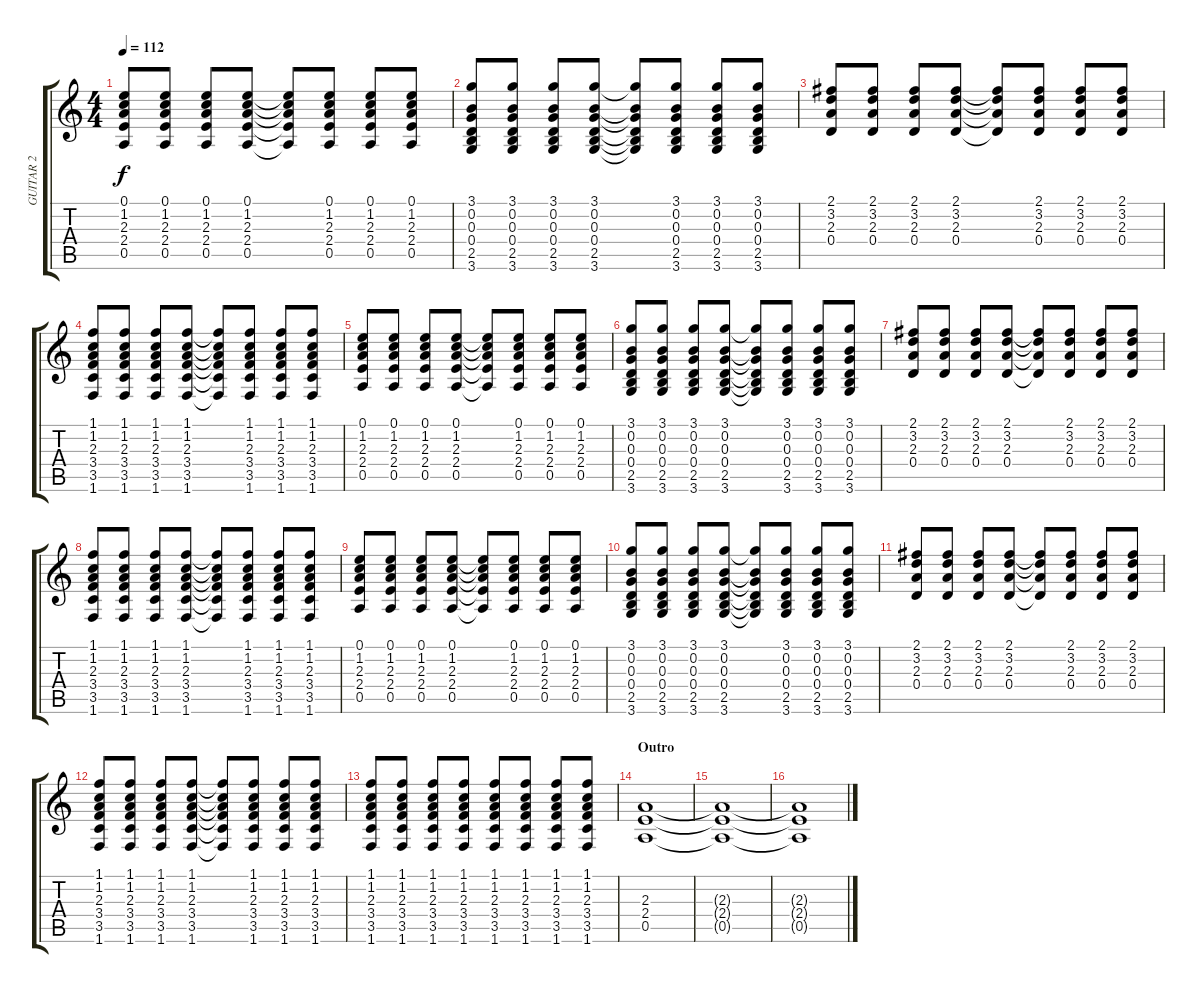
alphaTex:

\track ("GUITAR 2" "GUITAR 2") {instrument distortionguitar}
\staff {score tabs}
\tuning (E4 B3 G3 D3 A2 E2) {hide}
\ts (4 4)
\tempo 112
\clef g2
\ks c
(0.1 1.2 2.3 2.4 0.5).8{dy f} (0.1 1.2 2.3 2.4 0.5).8 (0.1 1.2 2.3 2.4 0.5).8 (0.1 1.2 2.3 2.4 0.5).8 (0.1{t} 1.2{t} 2.3{t} 2.4{t} 0.5{t}).8 (0.1 1.2 2.3 2.4 0.5).8 (0.1 1.2 2.3 2.4 0.5).8 (0.1 1.2 2.3 2.4 0.5).8 |
(3.1 0.2 0.3 0.4 2.5 3.6).8 (3.1 0.2 0.3 0.4 2.5 3.6).8 (3.1 0.2 0.3 0.4 2.5 3.6).8 (3.1 0.2 0.3 0.4 2.5 3.6).8 (3.1{t} 0.2{t} 0.3{t} 0.4{t} 2.5{t} 3.6{t}).8 (3.1 0.2 0.3 0.4 2.5 3.6).8 (3.1 0.2 0.3 0.4 2.5 3.6).8 (3.1 0.2 0.3 0.4 2.5 3.6).8 |
(2.1 3.2 2.3 0.4).8 (2.1 3.2 2.3 0.4).8 (2.1 3.2 2.3 0.4).8 (2.1 3.2 2.3 0.4).8 (2.1{t} 3.2{t} 2.3{t} 0.4{t}).8 (2.1 3.2 2.3 0.4).8 (2.1 3.2 2.3 0.4).8 (2.1 3.2 2.3 0.4).8 |
(1.1 1.2 2.3 3.4 3.5 1.6).8 (1.1 1.2 2.3 3.4 3.5 1.6).8 (1.1 1.2 2.3 3.4 3.5 1.6).8 (1.1 1.2 2.3 3.4 3.5 1.6).8 (1.1{t} 1.2{t} 2.3{t} 3.4{t} 3.5{t} 1.6{t}).8 (1.1 1.2 2.3 3.4 3.5 1.6).8 (1.1 1.2 2.3 3.4 3.5 1.6).8 (1.1 1.2 2.3 3.4 3.5 1.6).8 |
(0.1 1.2 2.3 2.4 0.5).8 (0.1 1.2 2.3 2.4 0.5).8 (0.1 1.2 2.3 2.4 0.5).8 (0.1 1.2 2.3 2.4 0.5).8 (0.1{t} 1.2{t} 2.3{t} 2.4{t} 0.5{t}).8 (0.1 1.2 2.3 2.4 0.5).8 (0.1 1.2 2.3 2.4 0.5).8 (0.1 1.2 2.3 2.4 0.5).8 |
(3.1 0.2 0.3 0.4 2.5 3.6).8 (3.1 0.2 0.3 0.4 2.5 3.6).8 (3.1 0.2 0.3 0.4 2.5 3.6).8 (3.1 0.2 0.3 0.4 2.5 3.6).8 (3.1{t} 0.2{t} 0.3{t} 0.4{t} 2.5{t} 3.6{t}).8 (3.1 0.2 0.3 0.4 2.5 3.6).8 (3.1 0.2 0.3 0.4 2.5 3.6).8 (3.1 0.2 0.3 0.4 2.5 3.6).8 |
(2.1 3.2 2.3 0.4).8 (2.1 3.2 2.3 0.4).8 (2.1 3.2 2.3 0.4).8 (2.1 3.2 2.3 0.4).8 (2.1{t} 3.2{t} 2.3{t} 0.4{t}).8 (2.1 3.2 2.3 0.4).8 (2.1 3.2 2.3 0.4).8 (2.1 3.2 2.3 0.4).8 |
(1.1 1.2 2.3 3.4 3.5 1.6).8 (1.1 1.2 2.3 3.4 3.5 1.6).8 (1.1 1.2 2.3 3.4 3.5 1.6).8 (1.1 1.2 2.3 3.4 3.5 1.6).8 (1.1{t} 1.2{t} 2.3{t} 3.4{t} 3.5{t} 1.6{t}).8 (1.1 1.2 2.3 3.4 3.5 1.6).8 (1.1 1.2 2.3 3.4 3.5 1.6).8 (1.1 1.2 2.3 3.4 3.5 1.6).8 |
(0.1 1.2 2.3 2.4 0.5).8 (0.1 1.2 2.3 2.4 0.5).8 (0.1 1.2 2.3 2.4 0.5).8 (0.1 1.2 2.3 2.4 0.5).8 (0.1{t} 1.2{t} 2.3{t} 2.4{t} 0.5{t}).8 (0.1 1.2 2.3 2.4 0.5).8 (0.1 1.2 2.3 2.4 0.5).8 (0.1 1.2 2.3 2.4 0.5).8 |
(3.1 0.2 0.3 0.4 2.5 3.6).8 (3.1 0.2 0.3 0.4 2.5 3.6).8 (3.1 0.2 0.3 0.4 2.5 3.6).8 (3.1 0.2 0.3 0.4 2.5 3.6).8 (3.1{t} 0.2{t} 0.3{t} 0.4{t} 2.5{t} 3.6{t}).8 (3.1 0.2 0.3 0.4 2.5 3.6).8 (3.1 0.2 0.3 0.4 2.5 3.6).8 (3.1 0.2 0.3 0.4 2.5 3.6).8 |
(2.1 3.2 2.3 0.4).8 (2.1 3.2 2.3 0.4).8 (2.1 3.2 2.3 0.4).8 (2.1 3.2 2.3 0.4).8 (2.1{t} 3.2{t} 2.3{t} 0.4{t}).8 (2.1 3.2 2.3 0.4).8 (2.1 3.2 2.3 0.4).8 (2.1 3.2 2.3 0.4).8 |
(1.1 1.2 2.3 3.4 3.5 1.6).8 (1.1 1.2 2.3 3.4 3.5 1.6).8 (1.1 1.2 2.3 3.4 3.5 1.6).8 (1.1 1.2 2.3 3.4 3.5 1.6).8 (1.1{t} 1.2{t} 2.3{t} 3.4{t} 3.5{t} 1.6{t}).8 (1.1 1.2 2.3 3.4 3.5 1.6).8 (1.1 1.2 2.3 3.4 3.5 1.6).8 (1.1 1.2 2.3 3.4 3.5 1.6).8 |
(1.1 1.2 2.3 3.4 3.5 1.6).8 (1.1 1.2 2.3 3.4 3.5 1.6).8 (1.1 1.2 2.3 3.4 3.5 1.6).8 (1.1 1.2 2.3 3.4 3.5 1.6).8 (1.1 1.2 2.3 3.4 3.5 1.6).8 (1.1 1.2 2.3 3.4 3.5 1.6).8 (1.1 1.2 2.3 3.4 3.5 1.6).8 (1.1 1.2 2.3 3.4 3.5 1.6).8 |
\section ("" "Outro")
(2.3 2.4 0.5).1 |
(2.3{t} 2.4{t} 0.5{t}).1 |
(2.3{t} 2.4{t} 0.5{t}).1
